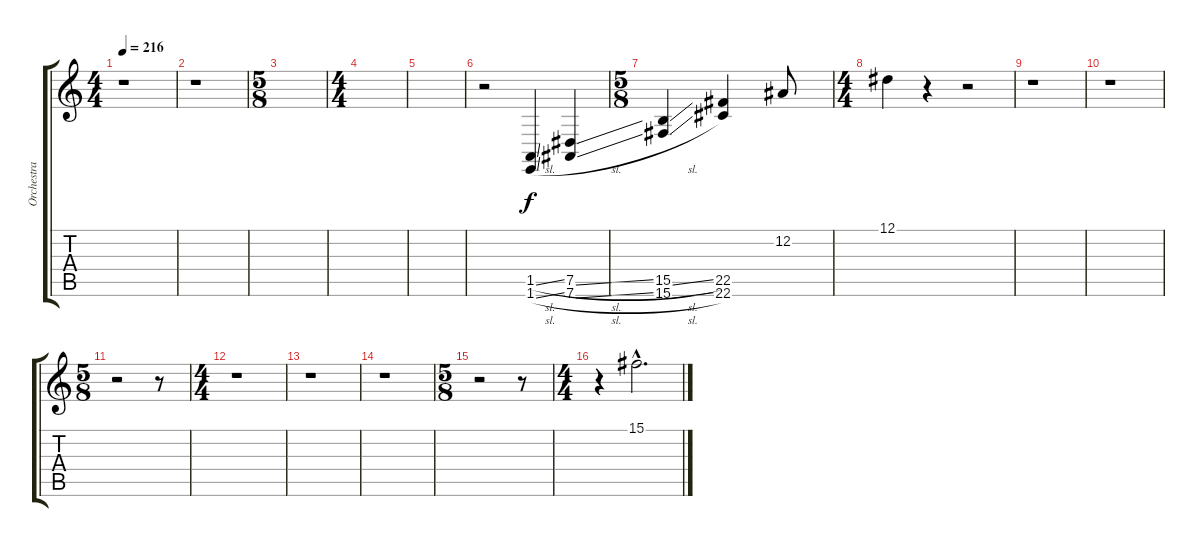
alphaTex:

\track ("Orchestra (Strings)" "Orchestra ") {instrument stringensemble1}
\staff {score tabs}
\tuning (Eb4 Bb3 Gb3 Db3 Ab2 Eb2) {hide}
\ts (4 4)
\tempo 216
\clef g2
\ks c
r.1{dy f} |
r.1 |
\ts (5 8)
|
\ts (4 4)
|
|
r.2 (1.5{sl} 1.6{sl}).4 (7.5{sl} 7.6{sl}).4 |
\ts (5 8)
(15.5{sl} 15.6{sl}).4 (22.5 22.6).4 12.2.8 |
\ts (4 4)
12.1.4 r.4 r.2 |
r.1 |
r.1 |
\ts (5 8)
r.2 r.8 |
\ts (4 4)
r.1 |
r.1 |
r.1 |
\ts (5 8)
r.2 r.8 |
\ts (4 4)
r.4 15.1{hac}.2{d}
